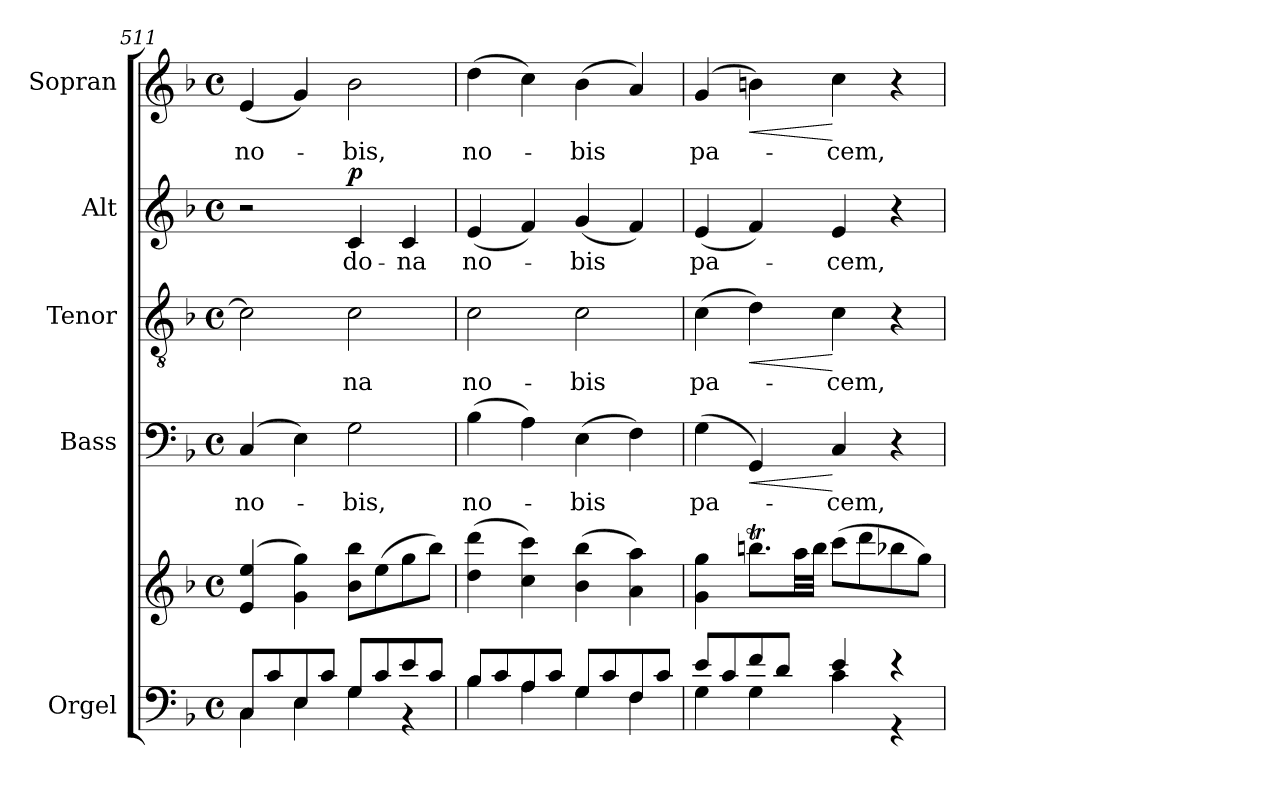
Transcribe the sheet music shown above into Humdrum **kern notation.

**kern	**kern	**kern	**text	**dynam	**kern	**text	**dynam	**kern	**text	**dynam	**kern	**text	**dynam
*part5	*part5	*part4	*part4	*part4	*part3	*part3	*part3	*part2	*part2	*part2	*part1	*part1	*part1
*staff6	*staff5	*staff4	*staff4	*staff4	*staff3	*staff3	*staff3	*staff2	*staff2	*staff2	*staff1	*staff1	*staff1
*I"Orgel	*	*I"Bass	*	*	*I"Tenor	*	*	*I"Alt	*	*	*I"Sopran	*	*
*I'Org.	*	*I'B.	*	*	*I'T.	*	*	*I'A.	*	*	*I'S.	*	*
*clefF4	*clefG2	*clefF4	*	*	*clefGv2	*	*	*clefG2	*	*	*clefG2	*	*
*k[b-]	*k[b-]	*k[b-]	*	*	*k[b-]	*	*	*k[b-]	*	*	*k[b-]	*	*
*F:	*F:	*F:	*	*	*F:	*	*	*F:	*	*	*F:	*	*
*M4/4	*M4/4	*M4/4	*	*	*M4/4	*	*	*M4/4	*	*	*M4/4	*	*
*met(c)	*met(c)	*met(c)	*	*	*met(c)	*	*	*met(c)	*	*	*met(c)	*	*
=511	=511	=511	=511	=511	=511	=511	=511	=511	=511	=511	=511	=511	=511
*^	*	*	*	*	*	*	*	*	*	*	*	*	*
!	!	!	!	!LO:LY:b	!	!	!	!	!	!	!	!	!LO:LY:b	!
8C/L	4C\	(4e/ 4ee/	(4C/	no-	.	2c\]	.	.	2r	.	.	(<4e/	no-	.
8c/	.	.	.	.	.	.	.	.	.	.	.	.	.	.
8E/	4E\	4g\ 4gg\)	4E\)	.	.	.	.	.	.	.	.	4g/)	.	.
8c/J	.	.	.	.	.	.	.	.	.	.	.	.	.	.
!	!	!	!	!LO:LY:b	!	!	!LO:LY:b	!	!	!LO:LY:b	!LO:DY:a	!	!LO:LY:b	!
8G/L	4G\	8b-\ 8bb-\L	2G\	-bis,	.	2c\	-na	.	4c/	do-	p	2b-\	-bis,	.
8c/	.	(>8ee\	.	.	.	.	.	.	.	.	.	.	.	.
!	!	!	!	!	!	!	!	!	!	!LO:LY:b	!	!	!	!
8e/	4r	8gg\	.	.	.	.	.	.	4c/	-na	.	.	.	.
8c/J	.	8bb-\J)	.	.	.	.	.	.	.	.	.	.	.	.
!!LO:PB:g=z
=512	=512	=512	=512	=512	=512	=512	=512	=512	=512	=512	=512	=512	=512	=512
!	!	!	!	!LO:LY:b	!	!	!LO:LY:b	!	!	!LO:LY:b	!	!	!LO:LY:b	!
8B-/L	4B-\	(>4dd\ 4ddd\	(>4B-\	no-	.	2c\	no-	.	(<4e/	no-	.	(>4dd\	no-	.
8c/	.	.	.	.	.	.	.	.	.	.	.	.	.	.
8A/	4A\	4cc\ 4ccc\)	4A\)	.	.	.	.	.	4f/)	.	.	4cc\)	.	.
8c/J	.	.	.	.	.	.	.	.	.	.	.	.	.	.
!	!	!	!	!LO:LY:b	!	!	!LO:LY:b	!	!	!LO:LY:b	!	!	!LO:LY:b	!
8G/L	4G\	(>4b-\ 4bb-\	(>4E\	-bis	.	2c\	-bis	.	(<4g/	-bis	.	(>4b-\	-bis	.
8c/	.	.	.	.	.	.	.	.	.	.	.	.	.	.
8F/	4F\	4a\ 4aa\)	4F\)	.	.	.	.	.	4f/)	.	.	4a/)	.	.
8c/J	.	.	.	.	.	.	.	.	.	.	.	.	.	.
=513	=513	=513	=513	=513	=513	=513	=513	=513	=513	=513	=513	=513	=513	=513
!	!	!	!	!LO:LY:b	!	!	!LO:LY:b	!	!	!LO:LY:b	!	!	!LO:LY:b	!
8e/L	4G\	4g\ 4gg\	(>4G\	pa-	.	(>4c\	pa-	.	(<4e/	pa-	.	(4g/	pa-	.
8c/	.	.	.	.	.	.	.	.	.	.	.	.	.	.
!	!	!	!	!	!LO:HP:b	!	!	!LO:HP:b	!	!	!	!	!	!LO:HP:b
8f/	4G\	8.bbnt\L	4GG/)	.	<	4d\)	.	<	4f/)	.	.	4bn\)	.	<
8d/J	.	.	.	.	.	.	.	.	.	.	.	.	.	.
.	.	32aa\LL	.	.	.	.	.	.	.	.	.	.	.	.
.	.	32bb\JJJ	.	.	.	.	.	.	.	.	.	.	.	.
!	!	!	!	!LO:LY:b	!	!	!LO:LY:b	!	!	!LO:LY:b	!	!	!LO:LY:b	!
4e/	4c\	(>8ccc\L	4C/	-cem,	[	4c\	-cem,	[	4e/	-cem,	.	4cc\	-cem,	[
.	.	8ddd\	.	.	.	.	.	.	.	.	.	.	.	.
4r	4r	8bb-X\	4r	.	.	4r	.	.	4r	.	.	4r	.	.
.	.	8gg\J)	.	.	.	.	.	.	.	.	.	.	.	.
*v	*v	*	*	*	*	*	*	*	*	*	*	*	*	*
=	=	=	=	=	=	=	=	=	=	=	=	=	=
*-	*-	*-	*-	*-	*-	*-	*-	*-	*-	*-	*-	*-	*-
